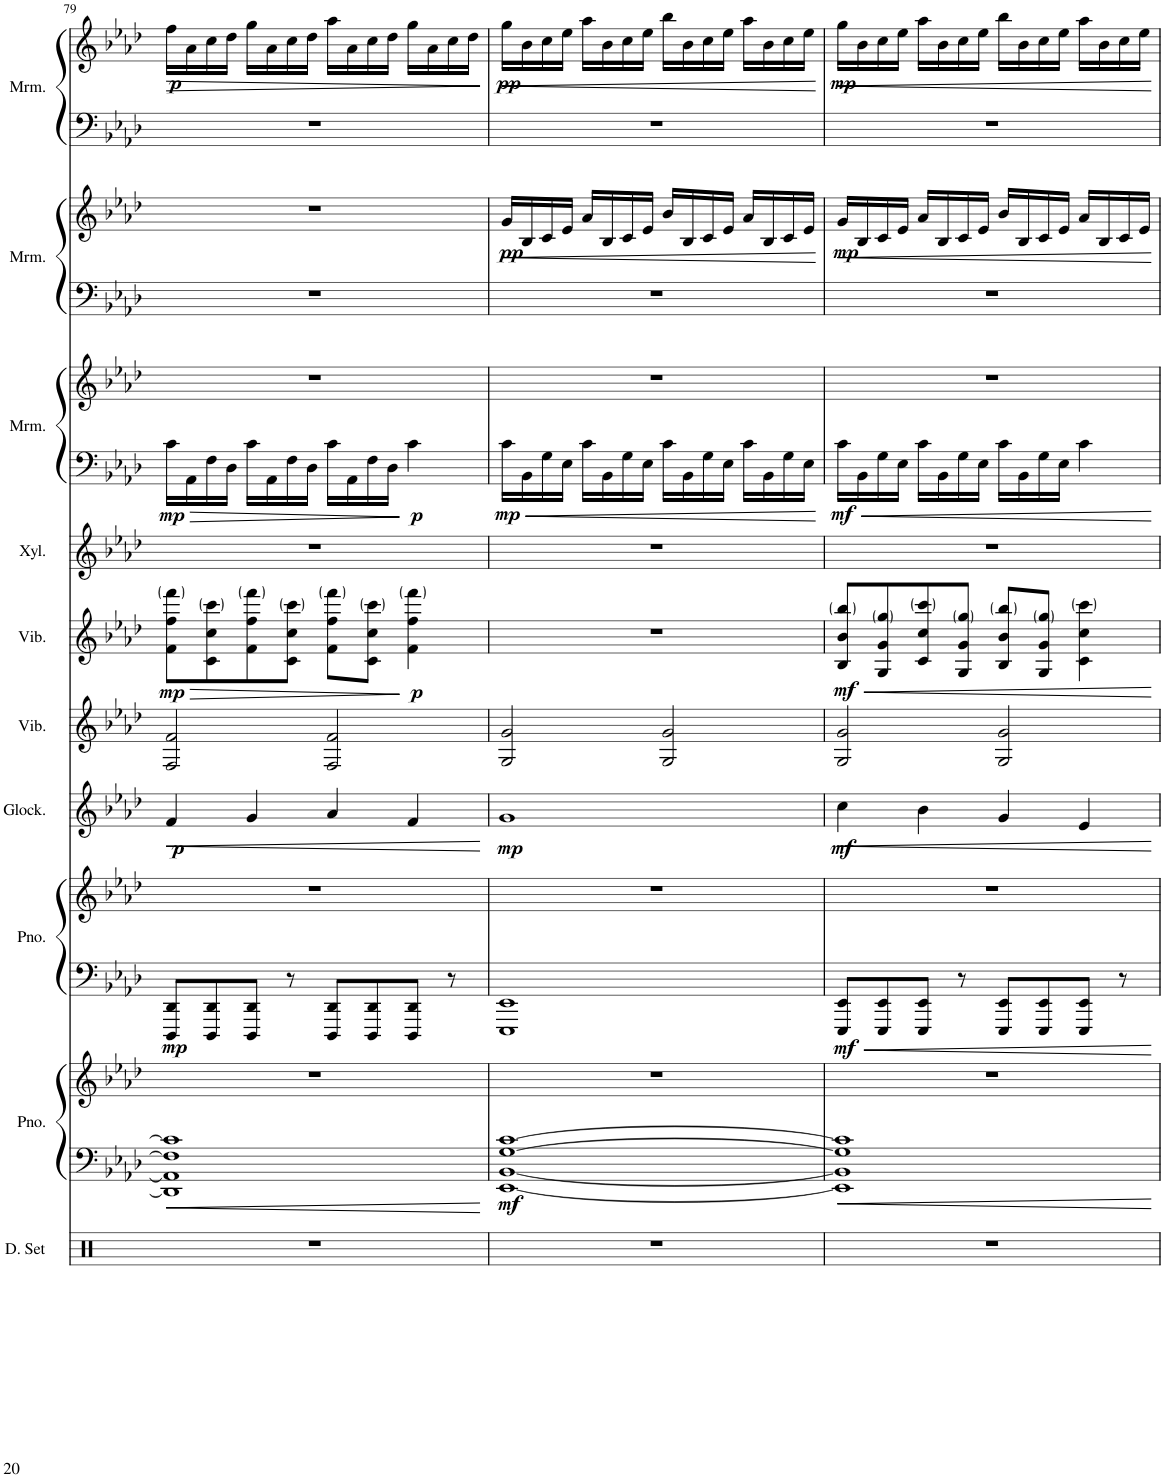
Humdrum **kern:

**kern	**kern	**kern	**dynam	**kern	**kern	**dynam	**kern	**dynam	**kern	**kern	**dynam	**kern	**kern	**kern	**dynam	**kern	**kern	**dynam	**kern	**kern	**dynam
*part10	*part9	*part9	*part9	*part8	*part8	*part8	*part7	*part7	*part6	*part5	*part5	*part4	*part3	*part3	*part3	*part2	*part2	*part2	*part1	*part1	*part1
*staff15	*staff14	*staff13	*staff13/14	*staff12	*staff11	*staff11/12	*staff10	*staff10	*staff9	*staff8	*staff8	*staff7	*staff6	*staff5	*staff5/6	*staff4	*staff3	*staff3/4	*staff2	*staff1	*staff1/2
*I"Drumset	*I"Piano	*	*	*I"Piano	*	*	*I"Glockenspiel	*	*I"Vibraphone	*I"Vibraphone	*	*I"Xylophone	*I"Marimba	*	*	*I"Marimba	*	*	*I"Marimba	*	*
*I'D. Set	*I'Pno.	*	*	*I'Pno.	*	*	*I'Glock.	*	*I'Vib.	*I'Vib.	*	*I'Xyl.	*I'Mrm.	*	*	*I'Mrm.	*	*	*I'Mrm.	*	*
!!LO:PB:g=z
*clefX	*clefF4	*clefG2	*	*clefF4	*clefG2	*	*clefG2	*	*clefG2	*clefG2	*	*clefG2	*clefF4	*clefG2	*	*clefF4	*clefG2	*	*clefF4	*clefG2	*
*	*	*	*	*	*	*	*Trd-14c-24	*	*	*	*	*Trd-7c-12	*	*	*	*	*	*	*	*	*
*k[]	*k[b-e-a-d-]	*k[b-e-a-d-]	*	*k[b-e-a-d-]	*k[b-e-a-d-]	*	*k[b-e-a-d-]	*	*k[b-e-a-d-]	*k[b-e-a-d-]	*	*k[b-e-a-d-]	*k[b-e-a-d-]	*k[b-e-a-d-]	*	*k[b-e-a-d-]	*k[b-e-a-d-]	*	*k[b-e-a-d-]	*k[b-e-a-d-]	*
*M4/4	*M4/4	*M4/4	*	*M4/4	*M4/4	*	*M4/4	*	*M4/4	*M4/4	*	*M4/4	*M4/4	*M4/4	*	*M4/4	*M4/4	*	*M4/4	*M4/4	*
=79	=79	=79	=79	=79	=79	=79	=79	=79	=79	=79	=79	=79	=79	=79	=79	=79	=79	=79	=79	=79	=79
!	!	!	!	!	!	!LO:DY:b=2	!	!LO:HP:b	!	!	!LO:HP:b	!	!	!	!	!	!	!	!	!	!LO:HP:b
!	!	!	!	!	!	!	!	!LO:DY:n=1:b	!	!	!LO:DY:n=1:b	!	!	!	!LO:DY:b=2	!	!	!	!	!	!LO:DY:n=1:b
1r	1DD-] 1AA-] 1F] 1c]	1r	.	8DDD-/ 8DD-/L	1r	mp	4f/	< p	2F/ 2f/	8f\ 8ff\ 8fff\L	> mp	1r	16c\LL	1r	mp	1r	1r	.	1r	16ff\LL	> p
.	.	.	.	.	.	.	.	.	.	.	.	.	16AA-\	.	.	.	.	.	.	16a-\	.
.	.	.	.	8DDD-/ 8DD-/	.	.	.	.	.	8c\ 8cc\ 8ccc\	.	.	16F\	.	.	.	.	.	.	16cc\	.
.	.	.	.	.	.	.	.	.	.	.	.	.	16D-\JJ	.	.	.	.	.	.	16dd-\JJ	.
.	.	.	.	8DDD-/ 8DD-/J	.	.	4g/	.	.	8f\ 8ff\ 8fff\	.	.	16c\LL	.	.	.	.	.	.	16gg\LL	.
.	.	.	.	.	.	.	.	.	.	.	.	.	16AA-\	.	.	.	.	.	.	16a-\	.
.	.	.	.	8r	.	.	.	.	.	8c\ 8cc\ 8ccc\J	.	.	16F\	.	.	.	.	.	.	16cc\	.
.	.	.	.	.	.	.	.	.	.	.	.	.	16D-\JJ	.	.	.	.	.	.	16dd-\JJ	.
.	.	.	.	8DDD-/ 8DD-/L	.	.	4a-/	.	2F/ 2f/	8f\ 8ff\ 8fff\L	.	.	16c\LL	.	.	.	.	.	.	16aa-\LL	.
.	.	.	.	.	.	.	.	.	.	.	.	.	16AA-\	.	.	.	.	.	.	16a-\	.
.	.	.	.	8DDD-/ 8DD-/	.	.	.	.	.	8c\ 8cc\ 8ccc\J	.	.	16F\	.	.	.	.	.	.	16cc\	.
.	.	.	.	.	.	.	.	.	.	.	.	.	16D-\JJ	.	.	.	.	.	.	16dd-\JJ	.
!	!	!	!	!	!	!	!	!	!	!	!LO:DY:n=2:b	!	!	!	!LO:DY:b=2	!	!	!	!	!	!
.	.	.	.	8DDD-/ 8DD-/J	.	.	4f/	.	.	4f\ 4ff\ 4fff\	] p	.	4c\	.	p	.	.	.	.	16gg\LL	.
.	.	.	.	.	.	.	.	.	.	.	.	.	.	.	.	.	.	.	.	16a-\	.
.	.	.	.	8r	.	.	.	.	.	.	.	.	.	.	.	.	.	.	.	16cc\	.
.	.	.	.	.	.	.	.	.	.	.	.	.	.	.	.	.	.	.	.	16dd-\JJ	.
.	.	.	.	.	.	.	.	[	.	.	.	.	.	.	.	.	.	.	.	.	]
=80	=80	=80	=80	=80	=80	=80	=80	=80	=80	=80	=80	=80	=80	=80	=80	=80	=80	=80	=80	=80	=80
!	!	!	!LO:DY:b=2	!	!	!	!	!LO:DY:b	!	!	!	!	!	!	!LO:DY:b=2	!	!	!LO:HP:b	!	!	!LO:HP:b
!	!	!	!	!	!	!	!	!	!	!	!	!	!	!	!	!	!	!LO:DY:n=1:b	!	!	!LO:DY:n=1:b
1r	[1EE- [1BB- [1G [1c	1r	mf	1EEE- 1EE-	1r	.	1g	mp	2G/ 2g/	1r	.	1r	16c\LL	1r	mp	1r	16g/LL	< pp	1r	16gg\LL	< pp
.	.	.	.	.	.	.	.	.	.	.	.	.	16BB-\	.	.	.	16B-/	.	.	16b-\	.
.	.	.	.	.	.	.	.	.	.	.	.	.	16G\	.	.	.	16c/	.	.	16cc\	.
.	.	.	.	.	.	.	.	.	.	.	.	.	16E-\JJ	.	.	.	16e-/JJ	.	.	16ee-\JJ	.
.	.	.	.	.	.	.	.	.	.	.	.	.	16c\LL	.	.	.	16a-/LL	.	.	16aa-\LL	.
.	.	.	.	.	.	.	.	.	.	.	.	.	16BB-\	.	.	.	16B-/	.	.	16b-\	.
.	.	.	.	.	.	.	.	.	.	.	.	.	16G\	.	.	.	16c/	.	.	16cc\	.
.	.	.	.	.	.	.	.	.	.	.	.	.	16E-\JJ	.	.	.	16e-/JJ	.	.	16ee-\JJ	.
.	.	.	.	.	.	.	.	.	2G/ 2g/	.	.	.	16c\LL	.	.	.	16b-/LL	.	.	16bb-\LL	.
.	.	.	.	.	.	.	.	.	.	.	.	.	16BB-\	.	.	.	16B-/	.	.	16b-\	.
.	.	.	.	.	.	.	.	.	.	.	.	.	16G\	.	.	.	16c/	.	.	16cc\	.
.	.	.	.	.	.	.	.	.	.	.	.	.	16E-\JJ	.	.	.	16e-/JJ	.	.	16ee-\JJ	.
.	.	.	.	.	.	.	.	.	.	.	.	.	16c\LL	.	.	.	16a-/LL	.	.	16aa-\LL	.
.	.	.	.	.	.	.	.	.	.	.	.	.	16BB-\	.	.	.	16B-/	.	.	16b-\	.
.	.	.	.	.	.	.	.	.	.	.	.	.	16G\	.	.	.	16c/	.	.	16cc\	.
.	.	.	.	.	.	.	.	.	.	.	.	.	16E-\JJ	.	.	.	16e-/JJ	.	.	16ee-\JJ	.
.	.	.	.	.	.	.	.	.	.	.	.	.	.	.	.	.	.	[	.	.	[
=81	=81	=81	=81	=81	=81	=81	=81	=81	=81	=81	=81	=81	=81	=81	=81	=81	=81	=81	=81	=81	=81
!	!	!	!	!	!	!LO:DY:b=2	!	!LO:HP:b	!	!	!LO:HP:b	!	!	!	!	!	!	!LO:HP:b	!	!	!LO:HP:b
!	!	!	!	!	!	!	!	!LO:DY:n=1:b	!	!	!LO:DY:n=1:b	!	!	!	!LO:DY:b=2	!	!	!LO:DY:n=1:b	!	!	!LO:DY:n=1:b
1r	1EE-] 1BB-] 1G] 1c]	1r	.	8EEE-/ 8EE-/L	1r	mf	4cc\	< mf	2G/ 2g/	8B-/ 8b-/ 8bb-/L	< mf	1r	16c\LL	1r	mf	1r	16g/LL	< mp	1r	16gg\LL	< mp
.	.	.	.	.	.	.	.	.	.	.	.	.	16BB-\	.	.	.	16B-/	.	.	16b-\	.
.	.	.	.	8EEE-/ 8EE-/	.	.	.	.	.	8G/ 8g/ 8gg/	.	.	16G\	.	.	.	16c/	.	.	16cc\	.
.	.	.	.	.	.	.	.	.	.	.	.	.	16E-\JJ	.	.	.	16e-/JJ	.	.	16ee-\JJ	.
.	.	.	.	8EEE-/ 8EE-/J	.	.	4b-\	.	.	8c/ 8cc/ 8ccc/	.	.	16c\LL	.	.	.	16a-/LL	.	.	16aa-\LL	.
.	.	.	.	.	.	.	.	.	.	.	.	.	16BB-\	.	.	.	16B-/	.	.	16b-\	.
.	.	.	.	8r	.	.	.	.	.	8G/ 8g/ 8gg/J	.	.	16G\	.	.	.	16c/	.	.	16cc\	.
.	.	.	.	.	.	.	.	.	.	.	.	.	16E-\JJ	.	.	.	16e-/JJ	.	.	16ee-\JJ	.
.	.	.	.	8EEE-/ 8EE-/L	.	.	4g/	.	2G/ 2g/	8B-/ 8b-/ 8bb-/L	.	.	16c\LL	.	.	.	16b-/LL	.	.	16bb-\LL	.
.	.	.	.	.	.	.	.	.	.	.	.	.	16BB-\	.	.	.	16B-/	.	.	16b-\	.
.	.	.	.	8EEE-/ 8EE-/	.	.	.	.	.	8G/ 8g/ 8gg/J	.	.	16G\	.	.	.	16c/	.	.	16cc\	.
.	.	.	.	.	.	.	.	.	.	.	.	.	16E-\JJ	.	.	.	16e-/JJ	.	.	16ee-\JJ	.
.	.	.	.	8EEE-/ 8EE-/J	.	.	4e-/	.	.	4c\ 4cc\ 4ccc\	.	.	4c\	.	.	.	16a-/LL	.	.	16aa-\LL	.
.	.	.	.	.	.	.	.	.	.	.	.	.	.	.	.	.	16B-/	.	.	16b-\	.
.	.	.	.	8r	.	.	.	.	.	.	.	.	.	.	.	.	16c/	.	.	16cc\	.
.	.	.	.	.	.	.	.	.	.	.	.	.	.	.	.	.	16e-/JJ	.	.	16ee-\JJ	.
.	.	.	.	.	.	.	.	[	.	.	[	.	.	.	.	.	.	[	.	.	[
=	=	=	=	=	=	=	=	=	=	=	=	=	=	=	=	=	=	=	=	=	=
*-	*-	*-	*-	*-	*-	*-	*-	*-	*-	*-	*-	*-	*-	*-	*-	*-	*-	*-	*-	*-	*-
